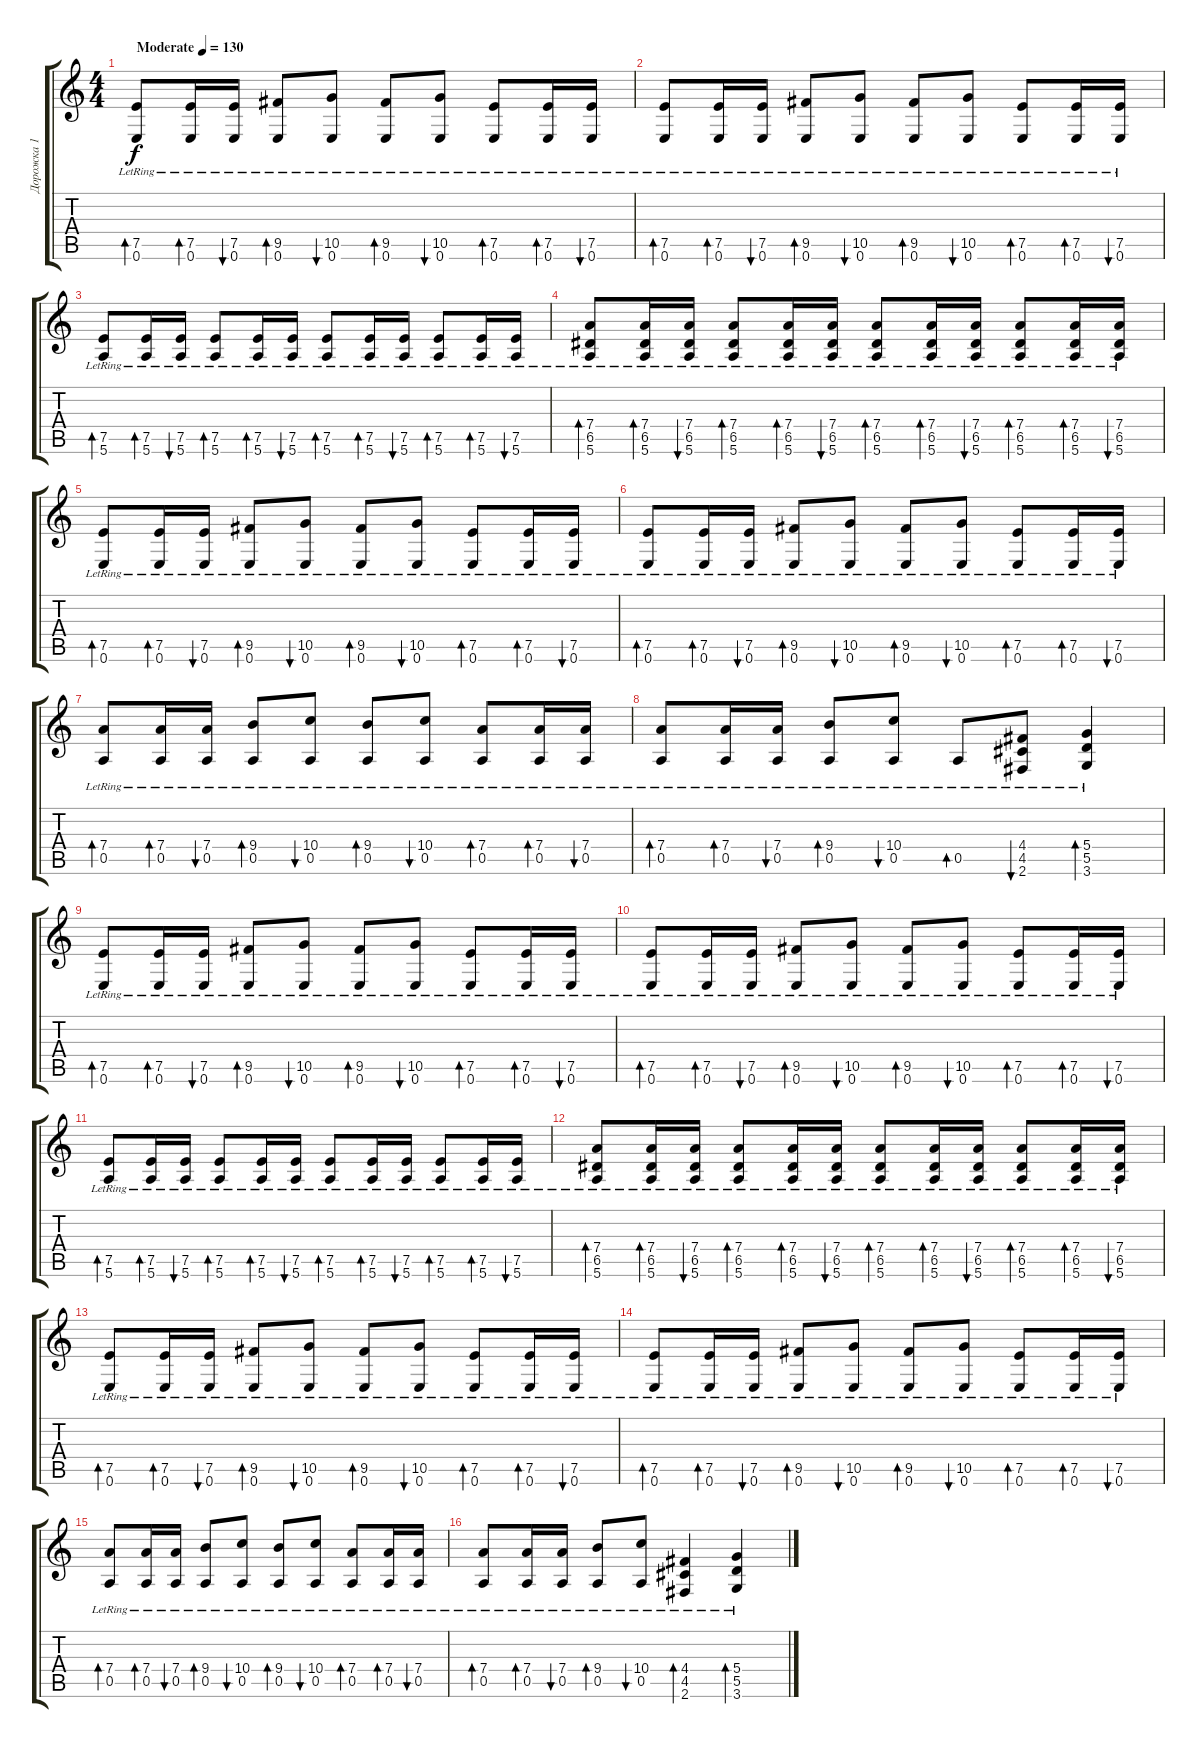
\track ("Дорожка 1" "Дорожка 1") {instrument electricguitarmuted}
\staff {score tabs}
\tuning (E4 B3 G3 D3 A2 E2) {hide}
\ts (4 4)
\tempo (130 "Moderate")
\clef g2
\ks c
(7.5{lr} 0.6{lr}).8{bd 60 dy f instrument electricguitarmuted} (7.5{lr} 0.6{lr}).16{bd 60} (7.5{lr} 0.6{lr}).16{bu 60} (9.5{lr} 0.6{lr}).8{bd 60} (10.5{lr} 0.6{lr}).8{bu 60} (9.5{lr} 0.6{lr}).8{bd 60} (10.5{lr} 0.6{lr}).8{bu 60} (7.5{lr} 0.6{lr}).8{bd 60} (7.5{lr} 0.6{lr}).16{bd 60} (7.5{lr} 0.6{lr}).16{bu 60} |
(7.5{lr} 0.6{lr}).8{bd 60} (7.5{lr} 0.6{lr}).16{bd 60} (7.5{lr} 0.6{lr}).16{bu 60} (9.5{lr} 0.6{lr}).8{bd 60} (10.5{lr} 0.6{lr}).8{bu 60} (9.5{lr} 0.6{lr}).8{bd 60} (10.5{lr} 0.6{lr}).8{bu 60} (7.5{lr} 0.6{lr}).8{bd 60} (7.5{lr} 0.6{lr}).16{bd 60} (7.5{lr} 0.6{lr}).16{bu 60} |
(7.5{lr} 5.6{lr}).8{bd 60} (7.5{lr} 5.6{lr}).16{bd 60} (7.5{lr} 5.6{lr}).16{bu 60} (7.5{lr} 5.6{lr}).8{bd 60} (7.5{lr} 5.6{lr}).16{bd 60} (7.5{lr} 5.6{lr}).16{bu 60} (7.5{lr} 5.6{lr}).8{bd 60} (7.5{lr} 5.6{lr}).16{bd 60} (7.5{lr} 5.6{lr}).16{bu 60} (7.5{lr} 5.6{lr}).8{bd 60} (7.5{lr} 5.6{lr}).16{bd 60} (7.5{lr} 5.6{lr}).16{bu 60} |
(7.4{lr} 6.5{lr} 5.6{lr}).8{bd 60} (7.4{lr} 6.5{lr} 5.6{lr}).16{bd 60} (7.4{lr} 6.5{lr} 5.6{lr}).16{bu 60} (7.4{lr} 6.5{lr} 5.6{lr}).8{bd 60} (7.4{lr} 6.5{lr} 5.6{lr}).16{bd 60} (7.4{lr} 6.5{lr} 5.6{lr}).16{bu 60} (7.4{lr} 6.5{lr} 5.6{lr}).8{bd 60} (7.4{lr} 6.5{lr} 5.6{lr}).16{bd 60} (7.4{lr} 6.5{lr} 5.6{lr}).16{bu 60} (7.4{lr} 6.5{lr} 5.6{lr}).8{bd 60} (7.4{lr} 6.5{lr} 5.6{lr}).16{bd 60} (7.4{lr} 6.5{lr} 5.6{lr}).16{bu 60} |
(7.5{lr} 0.6{lr}).8{bd 60} (7.5{lr} 0.6{lr}).16{bd 60} (7.5{lr} 0.6{lr}).16{bu 60} (9.5{lr} 0.6{lr}).8{bd 60} (10.5{lr} 0.6{lr}).8{bu 60} (9.5{lr} 0.6{lr}).8{bd 60} (10.5{lr} 0.6{lr}).8{bu 60} (7.5{lr} 0.6{lr}).8{bd 60} (7.5{lr} 0.6{lr}).16{bd 60} (7.5{lr} 0.6{lr}).16{bu 60} |
(7.5{lr} 0.6{lr}).8{bd 60} (7.5{lr} 0.6{lr}).16{bd 60} (7.5{lr} 0.6{lr}).16{bu 60} (9.5{lr} 0.6{lr}).8{bd 60} (10.5{lr} 0.6{lr}).8{bu 60} (9.5{lr} 0.6{lr}).8{bd 60} (10.5{lr} 0.6{lr}).8{bu 60} (7.5{lr} 0.6{lr}).8{bd 60} (7.5{lr} 0.6{lr}).16{bd 60} (7.5{lr} 0.6{lr}).16{bu 60} |
(7.4{lr} 0.5{lr}).8{bd 60} (7.4{lr} 0.5{lr}).16{bd 60} (7.4{lr} 0.5{lr}).16{bu 60} (9.4{lr} 0.5{lr}).8{bd 60} (10.4{lr} 0.5{lr}).8{bu 60} (9.4{lr} 0.5{lr}).8{bd 60} (10.4{lr} 0.5{lr}).8{bu 60} (7.4{lr} 0.5{lr}).8{bd 60} (7.4{lr} 0.5{lr}).16{bd 60} (7.4{lr} 0.5{lr}).16{bu 60} |
(7.4{lr} 0.5{lr}).8{bd 60} (7.4{lr} 0.5{lr}).16{bd 60} (7.4{lr} 0.5{lr}).16{bu 60} (9.4{lr} 0.5{lr}).8{bd 60} (10.4{lr} 0.5{lr}).8{bu 60} 0.5{lr}.8{bd 60} (4.4{lr} 4.5{lr} 2.6{lr}).8{bu 60} (5.4{lr} 5.5{lr} 3.6{lr}).4{bd 60} |
(7.5{lr} 0.6{lr}).8{bd 60} (7.5{lr} 0.6{lr}).16{bd 60} (7.5{lr} 0.6{lr}).16{bu 60} (9.5{lr} 0.6{lr}).8{bd 60} (10.5{lr} 0.6{lr}).8{bu 60} (9.5{lr} 0.6{lr}).8{bd 60} (10.5{lr} 0.6{lr}).8{bu 60} (7.5{lr} 0.6{lr}).8{bd 60} (7.5{lr} 0.6{lr}).16{bd 60} (7.5{lr} 0.6{lr}).16{bu 60} |
(7.5{lr} 0.6{lr}).8{bd 60} (7.5{lr} 0.6{lr}).16{bd 60} (7.5{lr} 0.6{lr}).16{bu 60} (9.5{lr} 0.6{lr}).8{bd 60} (10.5{lr} 0.6{lr}).8{bu 60} (9.5{lr} 0.6{lr}).8{bd 60} (10.5{lr} 0.6{lr}).8{bu 60} (7.5{lr} 0.6{lr}).8{bd 60} (7.5{lr} 0.6{lr}).16{bd 60} (7.5{lr} 0.6{lr}).16{bu 60} |
(7.5{lr} 5.6{lr}).8{bd 60} (7.5{lr} 5.6{lr}).16{bd 60} (7.5{lr} 5.6{lr}).16{bu 60} (7.5{lr} 5.6{lr}).8{bd 60} (7.5{lr} 5.6{lr}).16{bd 60} (7.5{lr} 5.6{lr}).16{bu 60} (7.5{lr} 5.6{lr}).8{bd 60} (7.5{lr} 5.6{lr}).16{bd 60} (7.5{lr} 5.6{lr}).16{bu 60} (7.5{lr} 5.6{lr}).8{bd 60} (7.5{lr} 5.6{lr}).16{bd 60} (7.5{lr} 5.6{lr}).16{bu 60} |
(7.4{lr} 6.5{lr} 5.6{lr}).8{bd 60} (7.4{lr} 6.5{lr} 5.6{lr}).16{bd 60} (7.4{lr} 6.5{lr} 5.6{lr}).16{bu 60} (7.4{lr} 6.5{lr} 5.6{lr}).8{bd 60} (7.4{lr} 6.5{lr} 5.6{lr}).16{bd 60} (7.4{lr} 6.5{lr} 5.6{lr}).16{bu 60} (7.4{lr} 6.5{lr} 5.6{lr}).8{bd 60} (7.4{lr} 6.5{lr} 5.6{lr}).16{bd 60} (7.4{lr} 6.5{lr} 5.6{lr}).16{bu 60} (7.4{lr} 6.5{lr} 5.6{lr}).8{bd 60} (7.4{lr} 6.5{lr} 5.6{lr}).16{bd 60} (7.4{lr} 6.5{lr} 5.6{lr}).16{bu 60} |
(7.5{lr} 0.6{lr}).8{bd 60} (7.5{lr} 0.6{lr}).16{bd 60} (7.5{lr} 0.6{lr}).16{bu 60} (9.5{lr} 0.6{lr}).8{bd 60} (10.5{lr} 0.6{lr}).8{bu 60} (9.5{lr} 0.6{lr}).8{bd 60} (10.5{lr} 0.6{lr}).8{bu 60} (7.5{lr} 0.6{lr}).8{bd 60} (7.5{lr} 0.6{lr}).16{bd 60} (7.5{lr} 0.6{lr}).16{bu 60} |
(7.5{lr} 0.6{lr}).8{bd 60} (7.5{lr} 0.6{lr}).16{bd 60} (7.5{lr} 0.6{lr}).16{bu 60} (9.5{lr} 0.6{lr}).8{bd 60} (10.5{lr} 0.6{lr}).8{bu 60} (9.5{lr} 0.6{lr}).8{bd 60} (10.5{lr} 0.6{lr}).8{bu 60} (7.5{lr} 0.6{lr}).8{bd 60} (7.5{lr} 0.6{lr}).16{bd 60} (7.5{lr} 0.6{lr}).16{bu 60} |
(7.4{lr} 0.5{lr}).8{bd 60} (7.4{lr} 0.5{lr}).16{bd 60} (7.4{lr} 0.5{lr}).16{bu 60} (9.4{lr} 0.5{lr}).8{bd 60} (10.4{lr} 0.5{lr}).8{bu 60} (9.4{lr} 0.5{lr}).8{bd 60} (10.4{lr} 0.5{lr}).8{bu 60} (7.4{lr} 0.5{lr}).8{bd 60} (7.4{lr} 0.5{lr}).16{bd 60} (7.4{lr} 0.5{lr}).16{bu 60} |
(7.4{lr} 0.5{lr}).8{bd 60} (7.4{lr} 0.5{lr}).16{bd 60} (7.4{lr} 0.5{lr}).16{bu 60} (9.4{lr} 0.5{lr}).8{bd 60} (10.4{lr} 0.5{lr}).8{bu 60} (4.4{lr} 4.5{lr} 2.6{lr}).4{bd 60} (5.4{lr} 5.5{lr} 3.6{lr}).4{bd 60}
